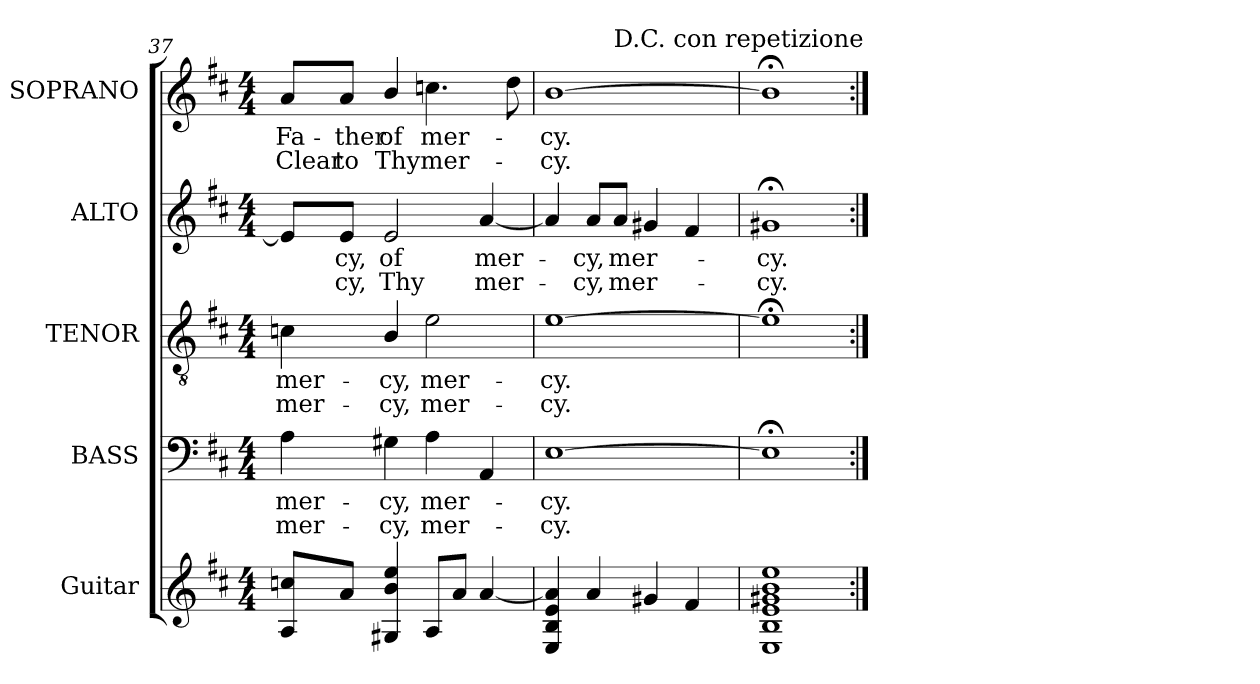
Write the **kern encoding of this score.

**kern	**kern	**text	**text	**kern	**text	**text	**kern	**text	**text	**kern	**text	**text
*part5	*part4	*part4	*part4	*part3	*part3	*part3	*part2	*part2	*part2	*part1	*part1	*part1
*staff5	*staff4	*staff4	*staff4	*staff3	*staff3	*staff3	*staff2	*staff2	*staff2	*staff1	*staff1	*staff1
*I"Guitar	*I"BASS	*	*	*I"TENOR	*	*	*I"ALTO	*	*	*I"SOPRANO	*	*
*	*I'B.	*	*	*I'T.	*	*	*I'A.	*	*	*I'S.	*	*
*clefG2	*clefF4	*	*	*clefGv2	*	*	*clefG2	*	*	*clefG2	*	*
*ITrd7c12	*	*	*	*ITrd7c12	*	*	*	*	*	*	*	*
*k[f#c#]	*k[f#c#]	*	*	*k[f#c#]	*	*	*k[f#c#]	*	*	*k[f#c#]	*	*
*D:	*D:	*	*	*D:	*	*	*D:	*	*	*D:	*	*
*M4/4	*M4/4	*	*	*M4/4	*	*	*M4/4	*	*	*M4/4	*	*
=37	=37	=37	=37	=37	=37	=37	=37	=37	=37	=37	=37	=37
!	!	!LO:LY:b:color=#000000	!LO:LY:b:color=#000000	!	!	!	!	!	!	!	!	!
!	!	!	!	!	!LO:LY:b:color=#000000	!LO:LY:b:color=#000000	!	!	!	!	!	!
!	!	!	!	!	!	!	!	!	!	!	!LO:LY:b:color=#000000	!LO:LY:b:color=#000000
8AAi/ 8cni/L	4Ai\	mer-	mer-	4Cni\	mer-	mer-	8ei/L]	.	.	8ai/L	Fa-	Clear
!	!	!	!	!	!	!	!	!LO:LY:b:color=#000000	!LO:LY:b:color=#000000	!	!	!
!	!	!	!	!	!	!	!	!	!	!	!LO:LY:b:color=#000000	!LO:LY:b:color=#000000
8Ai/J	.	.	.	.	.	.	8ei/J	-cy,	-cy,	8ai/J	-ther	to
!	!	!LO:LY:b:color=#000000	!LO:LY:b:color=#000000	!	!	!	!	!	!	!	!	!
!	!	!	!	!	!LO:LY:b:color=#000000	!LO:LY:b:color=#000000	!	!	!	!	!	!
!	!	!	!	!	!	!	!	!LO:LY:b:color=#000000	!LO:LY:b:color=#000000	!	!	!
!	!	!	!	!	!	!	!	!	!	!	!LO:LY:b:color=#000000	!LO:LY:b:color=#000000
4GG#Xi/ 4Bi 4ei	4G#Xi\	-cy,	-cy,	4BBi/	-cy,	-cy,	2ei/	of	Thy	4bi/	of	Thy
!	!	!LO:LY:b:color=#000000	!LO:LY:b:color=#000000	!	!	!	!	!	!	!	!	!
!	!	!	!	!	!LO:LY:b:color=#000000	!LO:LY:b:color=#000000	!	!	!	!	!	!
!	!	!	!	!	!	!	!	!	!	!	!LO:LY:b:color=#000000	!LO:LY:b:color=#000000
8AAi/L	4Ai\	mer-	mer-	2Ei\	mer-	mer-	.	.	.	4.ccni\	mer-	mer-
8Ai/J	.	.	.	.	.	.	.	.	.	.	.	.
!	!	!	!	!	!	!	!	!LO:LY:b:color=#000000	!LO:LY:b:color=#000000	!	!	!
[4Ai/	4AAi/	.	.	.	.	.	[4ai/	mer-	mer-	.	.	.
.	.	.	.	.	.	.	.	.	.	8ddi\	.	.
=38	=38	=38	=38	=38	=38	=38	=38	=38	=38	=38	=38	=38
!	!	!LO:LY:b:color=#000000	!LO:LY:b:color=#000000	!	!	!	!	!	!	!	!	!
!	!	!	!	!	!LO:LY:b:color=#000000	!LO:LY:b:color=#000000	!	!	!	!	!	!
!	!	!	!	!	!	!	!	!	!	!	!LO:LY:b:color=#000000	!LO:LY:b:color=#000000
*	*	*	*	*	*	*	*	*	*	*^	*	*
4EEi/ 4BBi 4Ei 4Ai]	[1Ei	-cy.	-cy.	[1Ei	-cy.	-cy.	4ai/]	.	.	[1bi	4.ryy	-cy.	-cy.
!	!	!	!	!	!	!	!	!LO:LY:b:color=#000000	!LO:LY:b:color=#000000	!	!	!	!
4Ai/	.	.	.	.	.	.	8ai/L	-cy,	-cy,	.	.	.	.
!	!	!	!	!	!	!	!	!	!	!	!LO:TX:a:t=D.C. con repetizione	!	!
!	!	!	!	!	!	!	!	!LO:LY:b:color=#000000	!LO:LY:b:color=#000000	!	!	!	!
.	.	.	.	.	.	.	8ai/J	mer-	mer-	.	2ryy	.	.
4G#Xi/	.	.	.	.	.	.	4g#Xi/	.	.	.	.	.	.
4F#i/	.	.	.	.	.	.	4f#i/	.	.	.	.	.	.
.	.	.	.	.	.	.	.	.	.	.	8ryy	.	.
*	*	*	*	*	*	*	*	*	*	*v	*v	*	*
=39	=39	=39	=39	=39	=39	=39	=39	=39	=39	=39	=39	=39
*	*	*	*	*	*	*	*	*	*	*^	*	*
!	!	!	!	!	!	!	!	!LO:LY:b:color=#000000	!LO:LY:b:color=#000000	!	!	!	!
*	*	*	*	*	*	*	*	*	*	*v	*v	*	*
1EEi 1BBi 1Ei 1G#Xi 1Bi 1ei	1E;i]	.	.	1E;i]	.	.	1g#X;i	-cy.	-cy.	1b;i]	.	.
=:|!	=:|!	=:|!	=:|!	=:|!	=:|!	=:|!	=:|!	=:|!	=:|!	=:|!	=:|!	=:|!
*-	*-	*-	*-	*-	*-	*-	*-	*-	*-	*-	*-	*-
